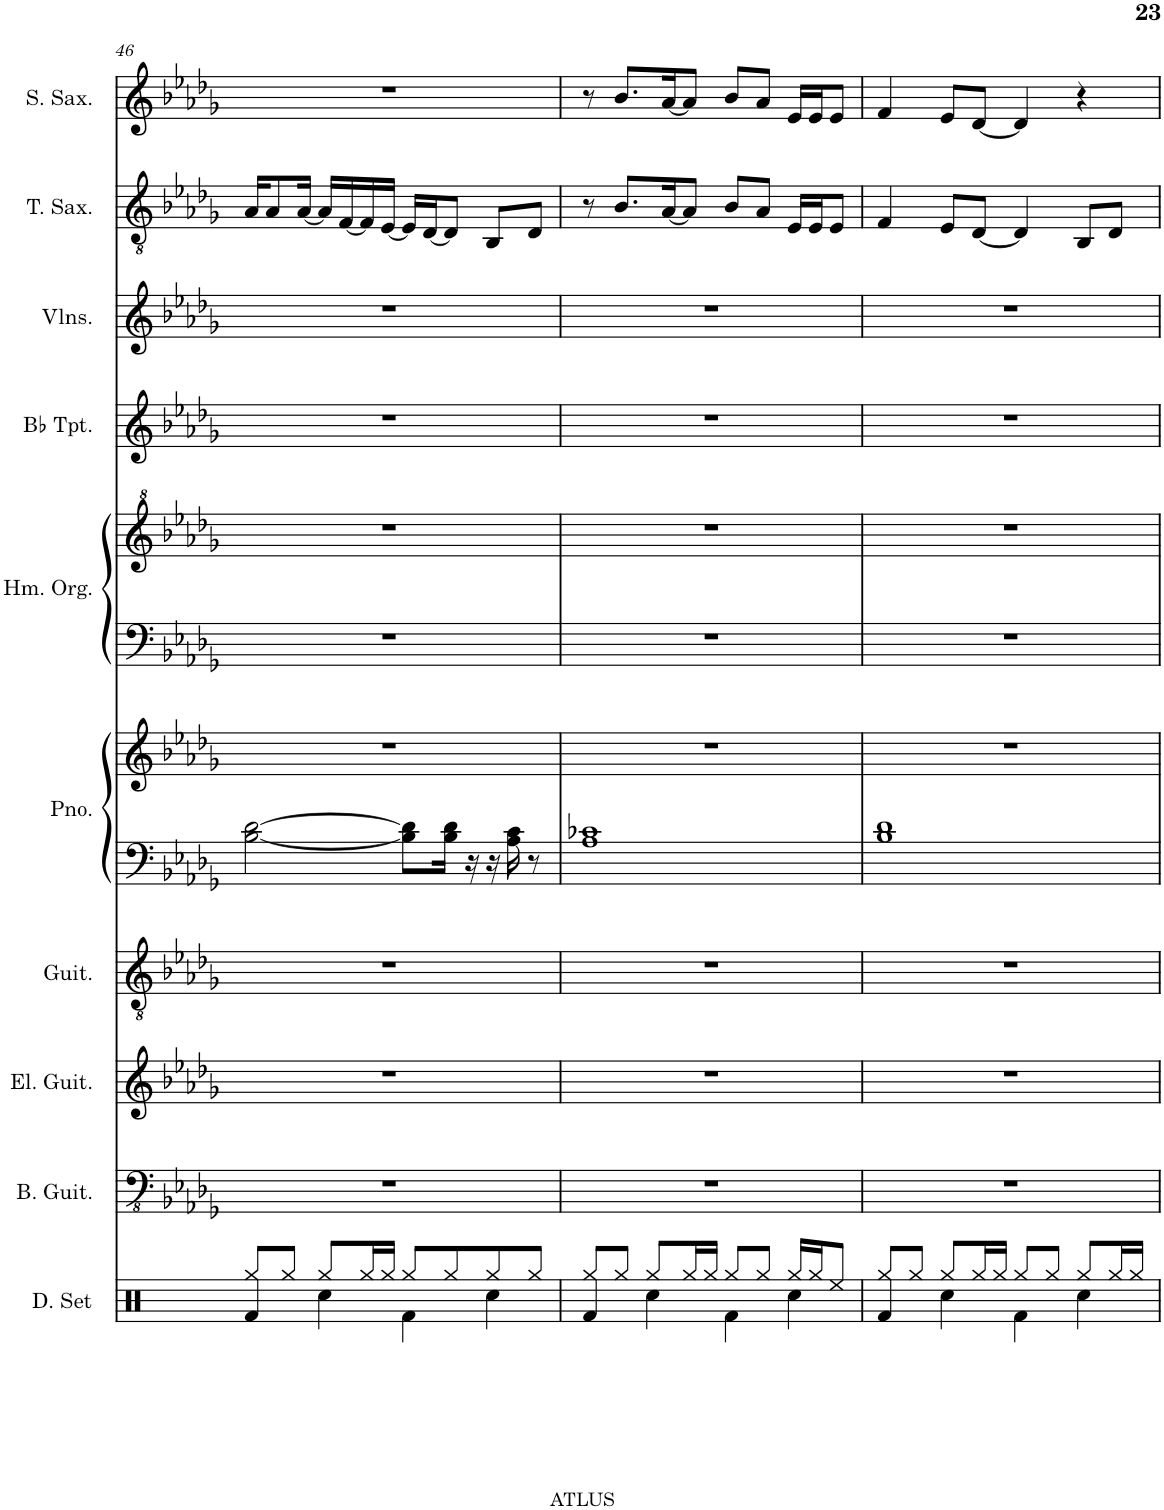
**kern	**kern	**kern	**kern	**kern	**kern	**kern	**kern	**kern	**kern	**kern	**kern
*part10	*part9	*part8	*part7	*part6	*part6	*part5	*part5	*part4	*part3	*part2	*part1
*staff12	*staff11	*staff10	*staff9	*staff8	*staff7	*staff6	*staff5	*staff4	*staff3	*staff2	*staff1
*I"Drumset	*I"Bass Guitar	*I"Electric Guitar	*I"Acoustic Guitar	*I"Piano	*	*I"Hammond Organ	*	*I"Bb Trumpet	*I"Violins	*I"Tenor Saxophone	*I"Soprano Saxophone
*I'D. Set	*I'B. Guit.	*I'El. Guit.	*I'Guit.	*I'Pno.	*	*I'Hm. Org.	*	*I'Bb Tpt.	*I'Vlns.	*I'T. Sax.	*I'S. Sax.
!!LO:PB:g=z
*clefX	*clefFv4	*clefG2	*clefGv2	*clefF4	*clefG2	*clefF4	*clefG^2	*clefG2	*clefG2	*clefGv2	*clefG2
*	*	*	*	*	*	*	*	*ITrd1c2	*	*ITrd8c14	*ITrd1c2
*k[]	*k[b-e-a-d-g-]	*k[b-e-a-d-g-]	*k[b-e-a-d-g-]	*k[b-e-a-d-g-]	*k[b-e-a-d-g-]	*k[b-e-a-d-g-]	*k[b-e-a-d-g-]	*k[b-e-a-d-g-]	*k[b-e-a-d-g-]	*k[b-e-a-d-g-]	*k[b-e-a-d-g-]
*M4/4	*M4/4	*M4/4	*M4/4	*M4/4	*M4/4	*M4/4	*M4/4	*M4/4	*M4/4	*M4/4	*M4/4
=46	=46	=46	=46	=46	=46	=46	=46	=46	=46	=46	=46
*^	*	*	*	*	*	*	*	*	*	*	*
4Rf/	8Rgg/L	1r	1r	1r	[2B-\ [2d-\	1r	1r	1r	1r	1r	16A-/KL	1r
.	.	.	.	.	.	.	.	.	.	.	8A-/	.
.	8Rgg/J	.	.	.	.	.	.	.	.	.	.	.
.	.	.	.	.	.	.	.	.	.	.	[16A-/Jk	.
8Rgg/L	4Rcc\	.	.	.	.	.	.	.	.	.	16A-/LL]	.
.	.	.	.	.	.	.	.	.	.	.	[16F/	.
16Rgg/L	.	.	.	.	.	.	.	.	.	.	16F/]	.
16Rgg/JJ	.	.	.	.	.	.	.	.	.	.	[16E-/JJ	.
8Rgg/L	4Rf\	.	.	.	8B-\] 8d-\]L	.	.	.	.	.	16E-/LL]	.
.	.	.	.	.	.	.	.	.	.	.	[16D-/J	.
8Rgg/	.	.	.	.	16B-\ 16d-\Jk	.	.	.	.	.	8D-/J]	.
.	.	.	.	.	16r	.	.	.	.	.	.	.
8Rgg/	4Rcc\	.	.	.	16r	.	.	.	.	.	8BB-/L	.
.	.	.	.	.	16A-\ 16c\	.	.	.	.	.	.	.
8Rgg/J	.	.	.	.	8r	.	.	.	.	.	8D-/J	.
=47	=47	=47	=47	=47	=47	=47	=47	=47	=47	=47	=47	=47
4Rf/	8Rgg/L	1r	1r	1r	1A- 1c-X	1r	1r	1r	1r	1r	8r	8r
.	8Rgg/J	.	.	.	.	.	.	.	.	.	8.B-/L	8.b-/L
8Rgg/L	4Rcc\	.	.	.	.	.	.	.	.	.	.	.
.	.	.	.	.	.	.	.	.	.	.	[16A-/K	[16a-/K
16Rgg/L	.	.	.	.	.	.	.	.	.	.	8A-/J]	8a-/J]
16Rgg/JJ	.	.	.	.	.	.	.	.	.	.	.	.
8Rgg/L	4Rf\	.	.	.	.	.	.	.	.	.	8B-/L	8b-/L
8Rgg/J	.	.	.	.	.	.	.	.	.	.	8A-/J	8a-/J
16Rgg/LL	4Rcc\	.	.	.	.	.	.	.	.	.	16E-/LL	16e-/LL
16Rgg/J	.	.	.	.	.	.	.	.	.	.	16E-/J	16e-/J
8Ree/J	.	.	.	.	.	.	.	.	.	.	8E-/J	8e-/J
=48	=48	=48	=48	=48	=48	=48	=48	=48	=48	=48	=48	=48
4Rf/	8Rgg/L	1r	1r	1r	1B- 1d-	1r	1r	1r	1r	1r	4F/	4f/
.	8Rgg/J	.	.	.	.	.	.	.	.	.	.	.
8Rgg/L	4Rcc\	.	.	.	.	.	.	.	.	.	8E-/L	8e-/L
16Rgg/L	.	.	.	.	.	.	.	.	.	.	[8D-/J	[8d-/J
16Rgg/JJ	.	.	.	.	.	.	.	.	.	.	.	.
8Rgg/L	4Rf\	.	.	.	.	.	.	.	.	.	4D-/]	4d-/]
8Rgg/J	.	.	.	.	.	.	.	.	.	.	.	.
8Rgg/L	4Rcc\	.	.	.	.	.	.	.	.	.	8BB-/L	4r
16Rgg/L	.	.	.	.	.	.	.	.	.	.	8D-/J	.
16Rgg/JJ	.	.	.	.	.	.	.	.	.	.	.	.
*v	*v	*	*	*	*	*	*	*	*	*	*	*
=	=	=	=	=	=	=	=	=	=	=	=
*-	*-	*-	*-	*-	*-	*-	*-	*-	*-	*-	*-
